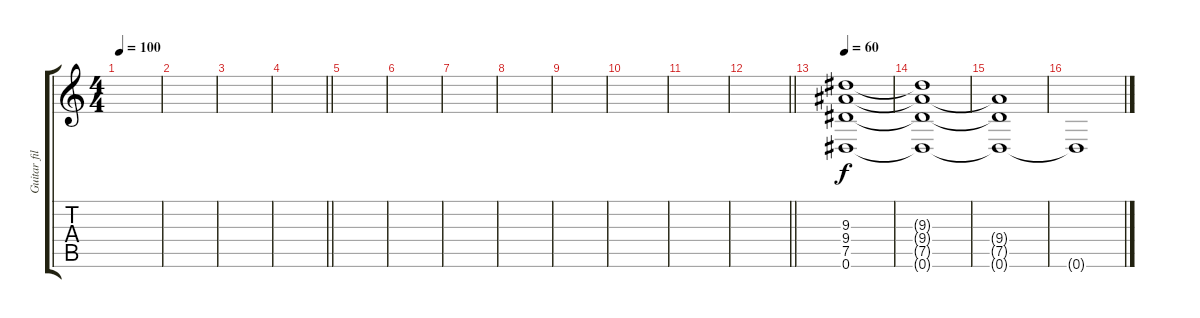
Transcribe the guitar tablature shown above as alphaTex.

\track ("Guitar fills" "Guitar fil") {instrument overdrivenguitar}
\staff {score tabs}
\tuning (Eb4 Bb3 Gb3 Db3 Ab2 Eb2) {hide}
\ts (4 4)
\tempo 100
\clef g2
\ks c
|
|
|
\barLineRight lightlight
|
|
|
|
|
|
|
|
\barLineRight lightlight
|
\tempo 60
(9.3 9.4 7.5 0.6).1{volume 0} |
(9.3{t} 9.4{t} 7.5{t} 0.6{t}).1 |
(9.4{t} 7.5{t} 0.6{t}).1 |
0.6{t}.1
